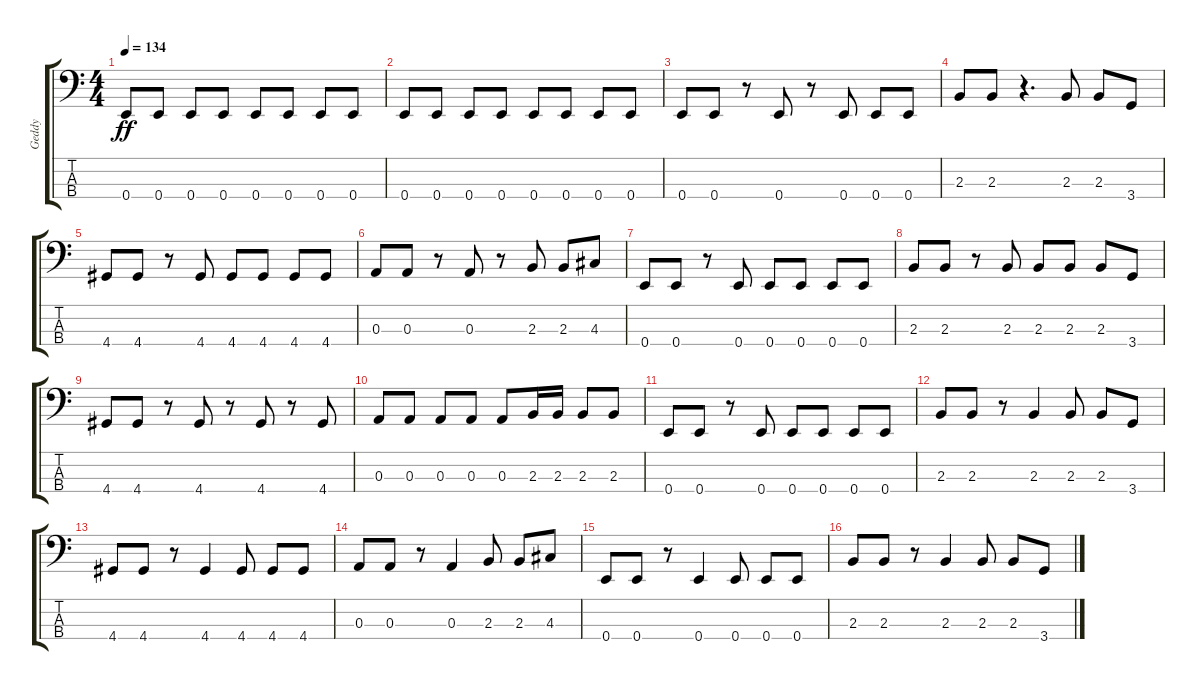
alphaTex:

\track ("Geddy" "Geddy") {instrument electricbassfinger}
\staff {score tabs}
\tuning (G2 D2 A1 E1) {hide}
\ts (4 4)
\tempo 134
\clef f4
\ks c
0.4.8{dy ff} 0.4.8 0.4.8 0.4.8 0.4.8 0.4.8 0.4.8 0.4.8 |
0.4.8 0.4.8 0.4.8 0.4.8 0.4.8 0.4.8 0.4.8 0.4.8 |
0.4.8 0.4.8 r.8 0.4.8 r.8 0.4.8 0.4.8 0.4.8 |
2.3.8 2.3.8 r.4{d} 2.3.8 2.3.8 3.4.8 |
4.4.8 4.4.8 r.8 4.4.8 4.4.8 4.4.8 4.4.8 4.4.8 |
0.3.8 0.3.8 r.8 0.3.8 r.8 2.3.8 2.3.8 4.3.8 |
0.4.8 0.4.8 r.8 0.4.8 0.4.8 0.4.8 0.4.8 0.4.8 |
2.3.8 2.3.8 r.8 2.3.8 2.3.8 2.3.8 2.3.8 3.4.8 |
4.4.8 4.4.8 r.8 4.4.8 r.8 4.4.8 r.8 4.4.8 |
0.3.8 0.3.8 0.3.8 0.3.8 0.3.8 2.3.16 2.3.16 2.3.8 2.3.8 |
0.4.8 0.4.8 r.8 0.4.8 0.4.8 0.4.8 0.4.8 0.4.8 |
2.3.8 2.3.8 r.8 2.3.4 2.3.8 2.3.8 3.4.8 |
4.4.8 4.4.8 r.8 4.4.4 4.4.8 4.4.8 4.4.8 |
0.3.8 0.3.8 r.8 0.3.4 2.3.8 2.3.8 4.3.8 |
0.4.8 0.4.8 r.8 0.4.4 0.4.8 0.4.8 0.4.8 |
2.3.8 2.3.8 r.8 2.3.4 2.3.8 2.3.8 3.4.8
